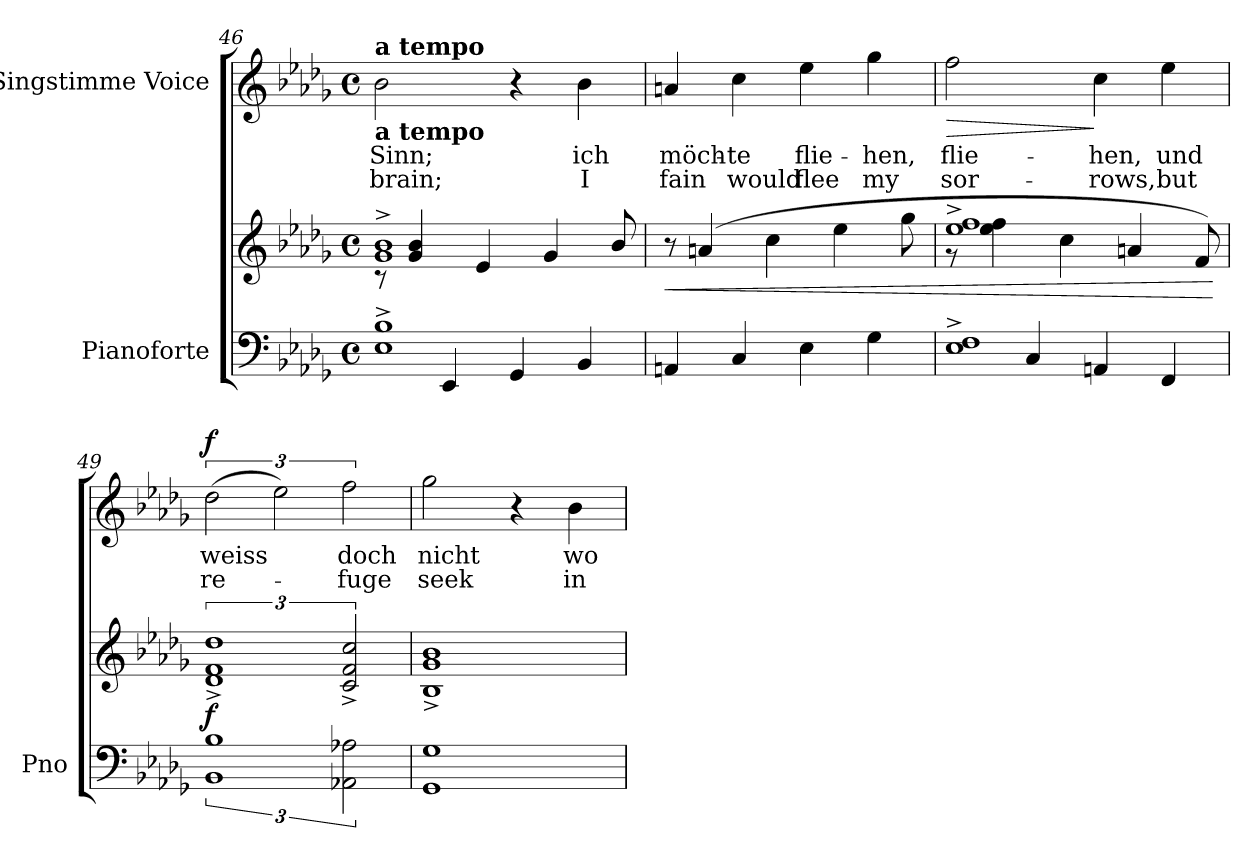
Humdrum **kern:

**kern	**kern	**dynam	**kern	**text	**text	**dynam
*part2	*part2	*part2	*part1	*part1	*part1	*part1
*staff3	*staff2	*staff2/3	*staff1	*staff1	*staff1	*staff1
*I"Pianoforte	*	*	*I"Singstimme Voice	*	*	*
*I'Pno	*	*	*	*	*	*
*clefF4	*clefG2	*	*clefG2	*	*	*
*k[b-e-a-d-g-]	*k[b-e-a-d-g-]	*	*k[b-e-a-d-g-]	*	*	*
*M4/4	*M4/4	*	*M4/4	*	*	*
*met(c)	*met(c)	*	*met(c)	*	*	*
=46	=46	=46	=46	=46	=46	=46
*^	*^	*	*	*	*	*
!	!	!	!	!	!LO:TX:a:B:t=a tempo	!	!	!
!	!	!	!	!	!LO:TX:b:B:t=a tempo	!	!	!
!	!	!	!	!	!	!LO:LY:b	!LO:LY:b	!
1E-^ 1B-^	4ryy	1g-^> 1b-^>	8r	.	2b-\	Sinn;	brain;	.
.	.	.	4g-/ 4b-/	.	.	.	.	.
.	4EE-/	.	.	.	.	.	.	.
.	.	.	4e-/	.	.	.	.	.
.	4GG-/	.	.	.	4r	.	.	.
.	.	.	4g-/	.	.	.	.	.
!	!	!	!	!	!	!LO:LY:b	!LO:LY:b	!
.	4BB-/	.	.	.	4b-\	ich	I	.
.	.	.	8b-/	.	.	.	.	.
*v	*v	*	*	*	*	*	*	*
=47	=47	=47	=47	=47	=47	=47	=47
!	!	!	!LO:HP:b	!	!LO:LY:b	!LO:LY:b	!
*	*v	*v	*	*	*	*	*
4AAn/	8r	<	4an/	möch-	fain	.
.	(4an/	.	.	.	.	.
!	!	!	!	!LO:LY:b	!LO:LY:b	!
4C/	.	.	4cc\	-te	would	.
.	4cc\	.	.	.	.	.
!	!	!	!	!LO:LY:b	!LO:LY:b	!
4E-\	.	.	4ee-\	flie-	flee	.
.	4ee-\	.	.	.	.	.
!	!	!	!	!LO:LY:b	!LO:LY:b	!
4G-\	.	.	4gg-\	-hen,	my	.
.	8gg-\	.	.	.	.	.
=48	=48	=48	=48	=48	=48	=48
*^	*^	*	*	*	*	*
!	!	!	!	!	!	!LO:LY:b	!LO:LY:b	!LO:HP:b
1E-^ 1F^	4ryy	1ee-^ 1ff^	8r	.	2ff\	flie-	sor-	>
.	.	.	4ee-\ 4ff\	.	.	.	.	.
.	4C/	.	.	.	.	.	.	.
.	.	.	4cc\	.	.	.	.	.
!	!	!	!	!	!	!LO:LY:b	!LO:LY:b	!
.	4AAn/	.	.	.	4cc\	-hen,	-rows,	]
.	.	.	4an/	.	.	.	.	.
!	!	!	!	!	!	!LO:LY:b	!LO:LY:b	!
.	4FF/	.	.	.	4ee-\	und	but	.
.	.	.	8f/)	.	.	.	.	.
*v	*v	*	*	*	*	*	*	*
*	*v	*v	*	*	*	*	*
.	.	[	.	.	.	.
=49	=49	=49	=49	=49	=49	=49
!	!	!LO:DY:b	!	!LO:LY:b	!LO:LY:b	!LO:DY:a
3%2BB- 3%2B-	3%2d-^ 3%2f^ 3%2dd-^	f	(<3dd-\	weiss	re-	f
.	.	.	3ee-\)	.	.	.
!	!	!	!	!LO:LY:b	!LO:LY:b	!
3AA-X\ 3A-X\	3c/^ 3f/^ 3cc/^	.	3ff\	doch	-fuge	.
=50	=50	=50	=50	=50	=50	=50
!	!	!	!	!LO:LY:b	!LO:LY:b	!
1GG- 1G-	1B-^ 1g-^ 1b-^	.	2gg-\	nicht	seek	.
.	.	.	4r	.	.	.
!	!	!	!	!LO:LY:b	!LO:LY:b	!
.	.	.	4b-\	wo-	in	.
=	=	=	=	=	=	=
*-	*-	*-	*-	*-	*-	*-
